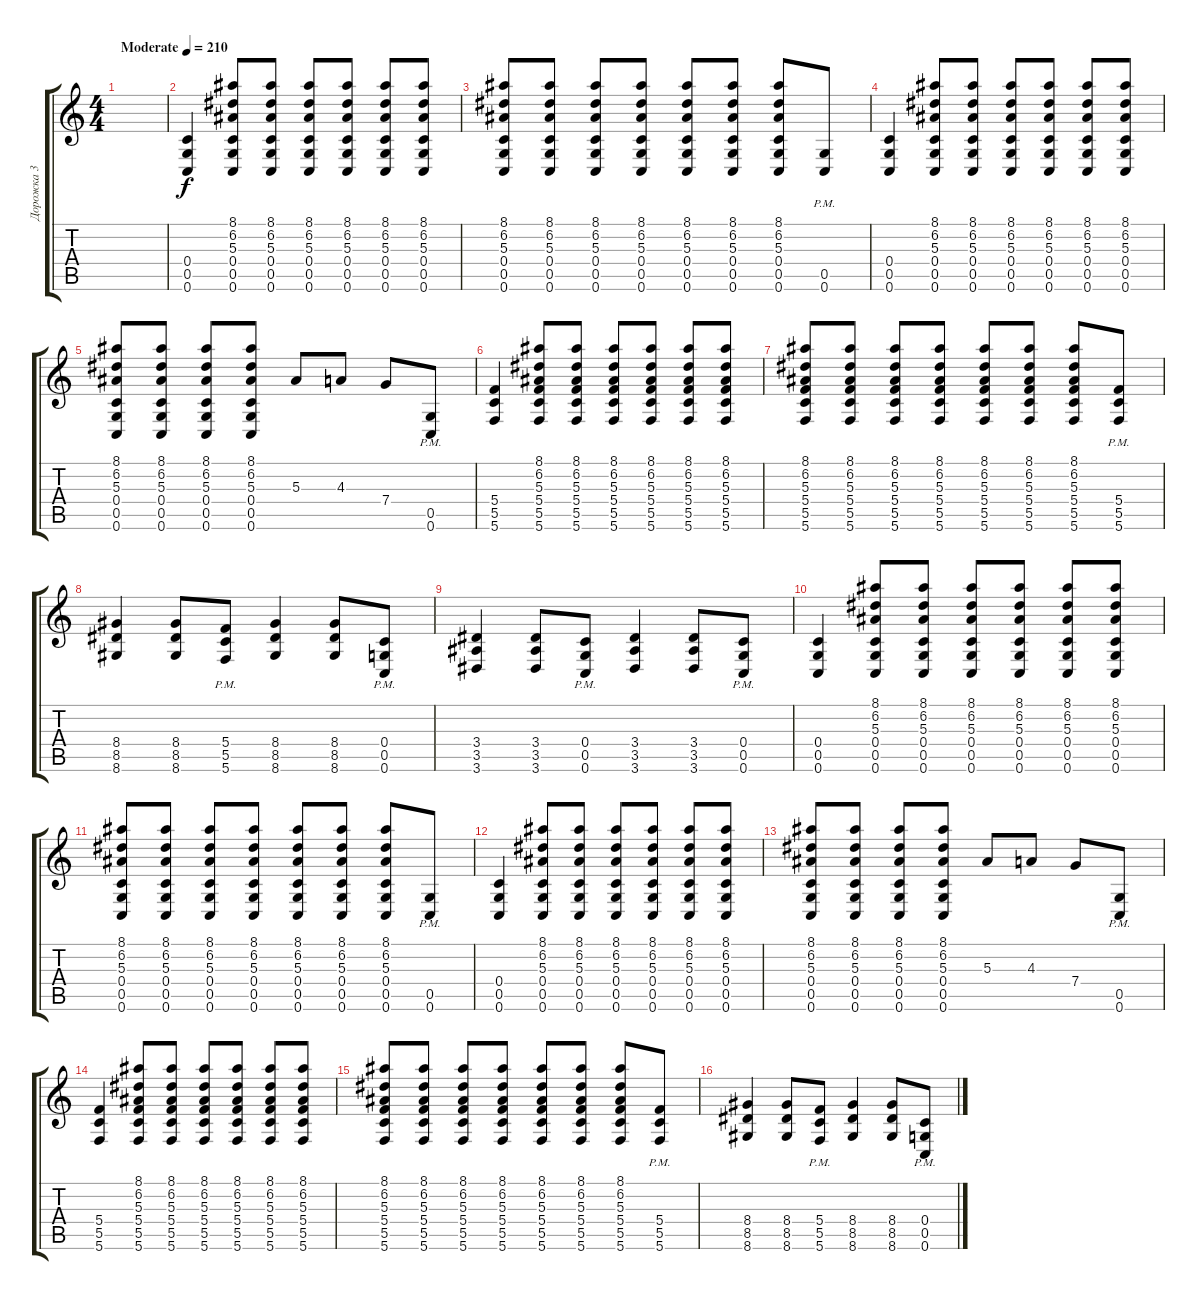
\track ("Дорожка 3" "Дорожка 3") {instrument overdrivenguitar}
\staff {score tabs}
\tuning (D4 A3 F3 C3 G2 C2) {hide}
\ts (4 4)
\tempo (210 "Moderate")
\clef g2
\ks c
|
(0.4 0.5 0.6).4 (8.1 6.2 5.3 0.4 0.5 0.6).8 (8.1 6.2 5.3 0.4 0.5 0.6).8 (8.1 6.2 5.3 0.4 0.5 0.6).8 (8.1 6.2 5.3 0.4 0.5 0.6).8 (8.1 6.2 5.3 0.4 0.5 0.6).8 (8.1 6.2 5.3 0.4 0.5 0.6).8 |
(8.1 6.2 5.3 0.4 0.5 0.6).8 (8.1 6.2 5.3 0.4 0.5 0.6).8 (8.1 6.2 5.3 0.4 0.5 0.6).8 (8.1 6.2 5.3 0.4 0.5 0.6).8 (8.1 6.2 5.3 0.4 0.5 0.6).8 (8.1 6.2 5.3 0.4 0.5 0.6).8 (8.1 6.2 5.3 0.4 0.5 0.6).8 (0.5{pm} 0.6{pm}).8 |
(0.4 0.5 0.6).4 (8.1 6.2 5.3 0.4 0.5 0.6).8 (8.1 6.2 5.3 0.4 0.5 0.6).8 (8.1 6.2 5.3 0.4 0.5 0.6).8 (8.1 6.2 5.3 0.4 0.5 0.6).8 (8.1 6.2 5.3 0.4 0.5 0.6).8 (8.1 6.2 5.3 0.4 0.5 0.6).8 |
(8.1 6.2 5.3 0.4 0.5 0.6).8 (8.1 6.2 5.3 0.4 0.5 0.6).8 (8.1 6.2 5.3 0.4 0.5 0.6).8 (8.1 6.2 5.3 0.4 0.5 0.6).8 5.3.8 4.3.8 7.4.8 (0.5{pm} 0.6{pm}).8 |
(5.4 5.5 5.6).4 (8.1 6.2 5.3 5.4 5.5 5.6).8 (8.1 6.2 5.3 5.4 5.5 5.6).8 (8.1 6.2 5.3 5.4 5.5 5.6).8 (8.1 6.2 5.3 5.4 5.5 5.6).8 (8.1 6.2 5.3 5.4 5.5 5.6).8 (8.1 6.2 5.3 5.4 5.5 5.6).8 |
(8.1 6.2 5.3 5.4 5.5 5.6).8 (8.1 6.2 5.3 5.4 5.5 5.6).8 (8.1 6.2 5.3 5.4 5.5 5.6).8 (8.1 6.2 5.3 5.4 5.5 5.6).8 (8.1 6.2 5.3 5.4 5.5 5.6).8 (8.1 6.2 5.3 5.4 5.5 5.6).8 (8.1 6.2 5.3 5.4 5.5 5.6).8 (5.4{pm} 5.5{pm} 5.6{pm}).8 |
(8.4 8.5 8.6).4 (8.4 8.5 8.6).8 (5.4{pm} 5.5{pm} 5.6{pm}).8 (8.4 8.5 8.6).4 (8.4 8.5 8.6).8 (0.4{pm} 0.5{pm} 0.6{pm}).8 |
(3.4 3.5 3.6).4 (3.4 3.5 3.6).8 (0.4{pm} 0.5{pm} 0.6{pm}).8 (3.4 3.5 3.6).4 (3.4 3.5 3.6).8 (0.4{pm} 0.5{pm} 0.6{pm}).8 |
(0.4 0.5 0.6).4 (8.1 6.2 5.3 0.4 0.5 0.6).8 (8.1 6.2 5.3 0.4 0.5 0.6).8 (8.1 6.2 5.3 0.4 0.5 0.6).8 (8.1 6.2 5.3 0.4 0.5 0.6).8 (8.1 6.2 5.3 0.4 0.5 0.6).8 (8.1 6.2 5.3 0.4 0.5 0.6).8 |
(8.1 6.2 5.3 0.4 0.5 0.6).8 (8.1 6.2 5.3 0.4 0.5 0.6).8 (8.1 6.2 5.3 0.4 0.5 0.6).8 (8.1 6.2 5.3 0.4 0.5 0.6).8 (8.1 6.2 5.3 0.4 0.5 0.6).8 (8.1 6.2 5.3 0.4 0.5 0.6).8 (8.1 6.2 5.3 0.4 0.5 0.6).8 (0.5{pm} 0.6{pm}).8 |
(0.4 0.5 0.6).4 (8.1 6.2 5.3 0.4 0.5 0.6).8 (8.1 6.2 5.3 0.4 0.5 0.6).8 (8.1 6.2 5.3 0.4 0.5 0.6).8 (8.1 6.2 5.3 0.4 0.5 0.6).8 (8.1 6.2 5.3 0.4 0.5 0.6).8 (8.1 6.2 5.3 0.4 0.5 0.6).8 |
(8.1 6.2 5.3 0.4 0.5 0.6).8 (8.1 6.2 5.3 0.4 0.5 0.6).8 (8.1 6.2 5.3 0.4 0.5 0.6).8 (8.1 6.2 5.3 0.4 0.5 0.6).8 5.3.8 4.3.8 7.4.8 (0.5{pm} 0.6{pm}).8 |
(5.4 5.5 5.6).4 (8.1 6.2 5.3 5.4 5.5 5.6).8 (8.1 6.2 5.3 5.4 5.5 5.6).8 (8.1 6.2 5.3 5.4 5.5 5.6).8 (8.1 6.2 5.3 5.4 5.5 5.6).8 (8.1 6.2 5.3 5.4 5.5 5.6).8 (8.1 6.2 5.3 5.4 5.5 5.6).8 |
(8.1 6.2 5.3 5.4 5.5 5.6).8 (8.1 6.2 5.3 5.4 5.5 5.6).8 (8.1 6.2 5.3 5.4 5.5 5.6).8 (8.1 6.2 5.3 5.4 5.5 5.6).8 (8.1 6.2 5.3 5.4 5.5 5.6).8 (8.1 6.2 5.3 5.4 5.5 5.6).8 (8.1 6.2 5.3 5.4 5.5 5.6).8 (5.4{pm} 5.5{pm} 5.6{pm}).8 |
(8.4 8.5 8.6).4 (8.4 8.5 8.6).8 (5.4{pm} 5.5{pm} 5.6{pm}).8 (8.4 8.5 8.6).4 (8.4 8.5 8.6).8 (0.4{pm} 0.5{pm} 0.6{pm}).8
